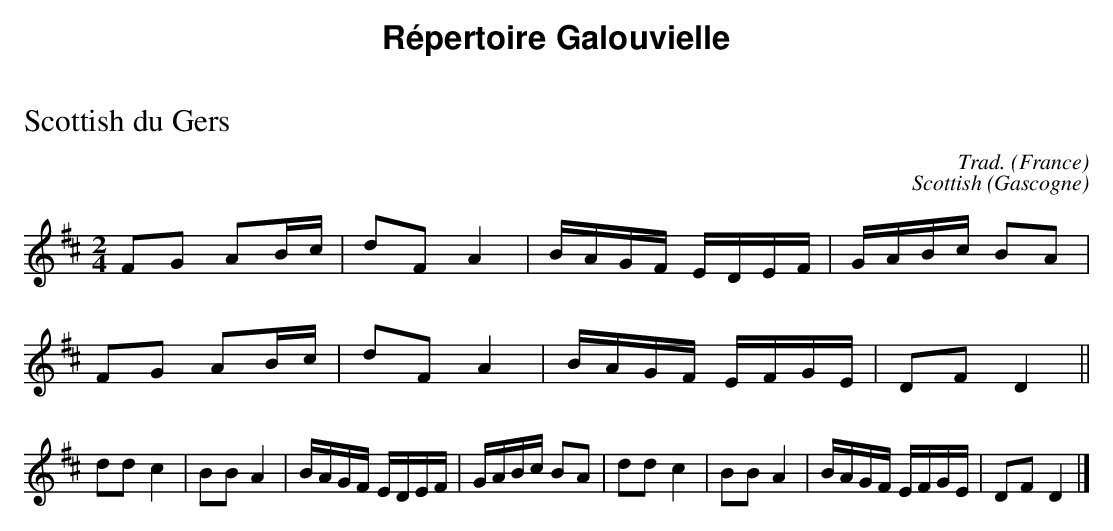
X:1
T:Scottish du Gers
O:France
C:Trad.
M:2/4
L:1/16
K:D
F2G2 A2Bc|d2F2 A4|BAGF EDEF|GABc B2A2|
F2G2 A2Bc|d2F2 A4|BAGF EFGE|D2F2 D4||
d2d2 c4|B2B2 A4|BAGF EDEF|GABc B2A2|d2d2 c4|B2B2 A4|BAGF EFGE|D2F2 D4|]
